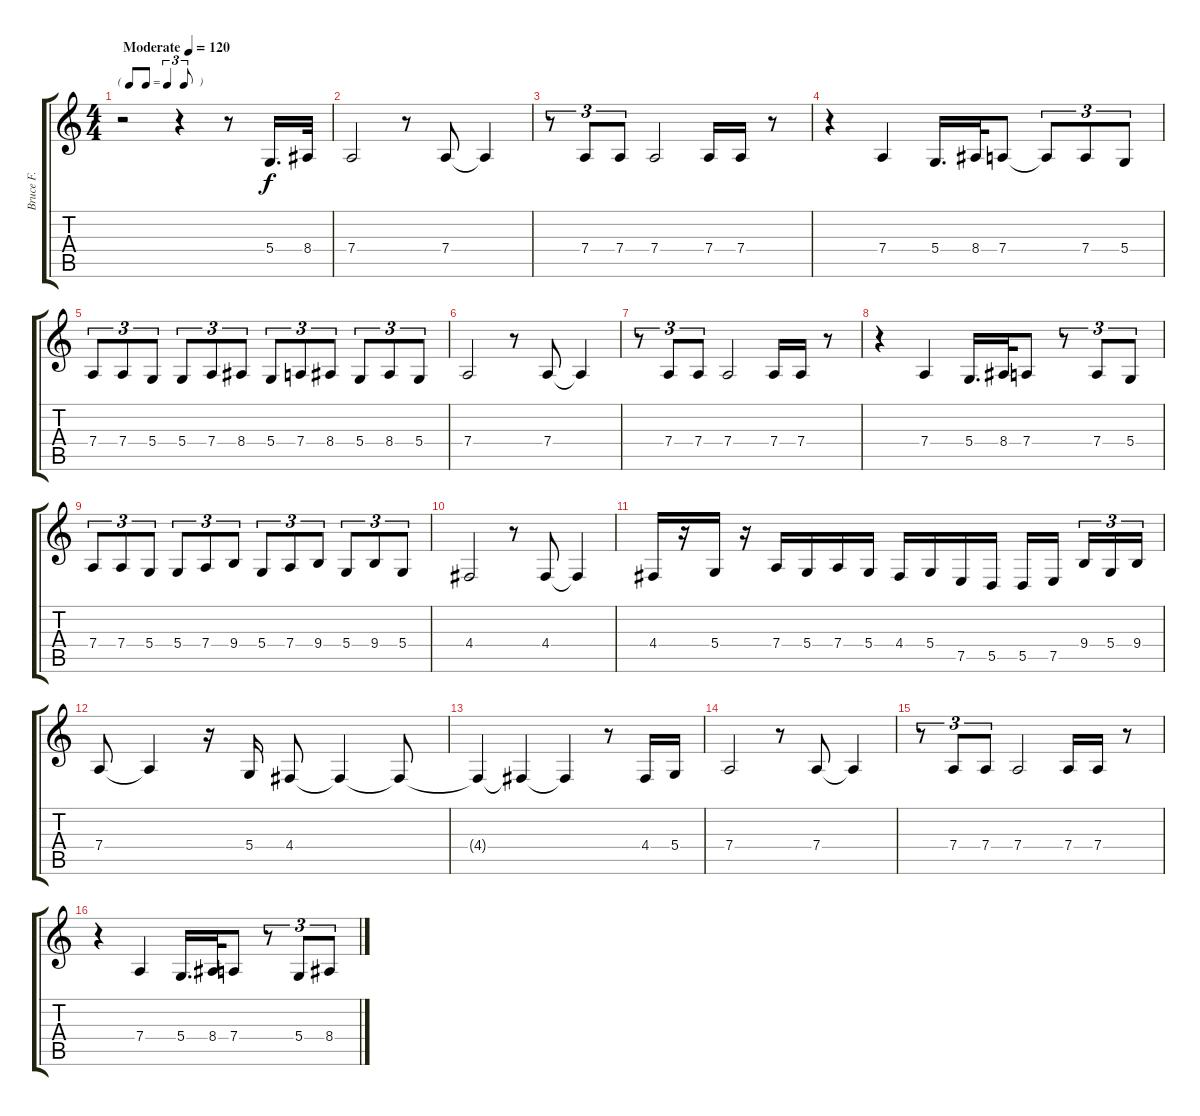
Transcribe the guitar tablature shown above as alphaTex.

\track ("Bruce F." "Bruce F.") {instrument trombone bank 255}
\staff {score tabs}
\tuning (E4 B3 G3 D3 A2 E2) {hide}
\ts (4 4)
\tf triplet8th
\tempo (120 "Moderate")
\clef g2
\ks c
r.2{dy f instrument trombone} r.4 r.8 5.4.16{d} 8.4.32 |
7.4.2 r.8 7.4.8 7.4{t}.4 |
r.8{tu (3 2)} 7.4.8{tu (3 2)} 7.4.8{tu (3 2)} 7.4.2 7.4.16 7.4.16 r.8 |
r.4 7.4.4 5.4.16{d} 8.4.32 7.4.8 7.4{t}.8{tu (3 2)} 7.4.8{tu (3 2)} 5.4.8{tu (3 2)} |
7.4.8{tu (3 2)} 7.4.8{tu (3 2)} 5.4.8{tu (3 2)} 5.4.8{tu (3 2)} 7.4.8{tu (3 2)} 8.4.8{tu (3 2)} 5.4.8{tu (3 2)} 7.4.8{tu (3 2)} 8.4.8{tu (3 2)} 5.4.8{tu (3 2)} 8.4.8{tu (3 2)} 5.4.8{tu (3 2)} |
7.4.2 r.8 7.4.8 7.4{t}.4 |
r.8{tu (3 2)} 7.4.8{tu (3 2)} 7.4.8{tu (3 2)} 7.4.2 7.4.16 7.4.16 r.8 |
r.4 7.4.4 5.4.16{d} 8.4.32 7.4.8 r.8{tu (3 2)} 7.4.8{tu (3 2)} 5.4.8{tu (3 2)} |
7.4.8{tu (3 2)} 7.4.8{tu (3 2)} 5.4.8{tu (3 2)} 5.4.8{tu (3 2)} 7.4.8{tu (3 2)} 9.4.8{tu (3 2)} 5.4.8{tu (3 2)} 7.4.8{tu (3 2)} 9.4.8{tu (3 2)} 5.4.8{tu (3 2)} 9.4.8{tu (3 2)} 5.4.8{tu (3 2)} |
4.4.2 r.8 4.4.8 4.4{t}.4 |
4.4.16 r.16 5.4.16 r.16 7.4.16 5.4.16 7.4.16 5.4.16 4.4.16 5.4.16 7.5.16 5.5.16 5.5.16 7.5.16{beam splitsecondary} 9.4.16{tu (3 2)} 5.4.16{tu (3 2)} 9.4.16{tu (3 2)} |
7.4.8 7.4{t}.4 r.16 5.4.16 4.4.8 4.4{t}.4 4.4{t}.8 |
4.4{t}.4 4.4{t}.4 4.4{t}.4 r.8 4.4.16 5.4.16 |
7.4.2 r.8 7.4.8 7.4{t}.4 |
r.8{tu (3 2)} 7.4.8{tu (3 2)} 7.4.8{tu (3 2)} 7.4.2 7.4.16 7.4.16 r.8 |
r.4 7.4.4 5.4.16{d} 8.4.32 7.4.8 r.8{tu (3 2)} 5.4.8{tu (3 2)} 8.4.8{tu (3 2)}
